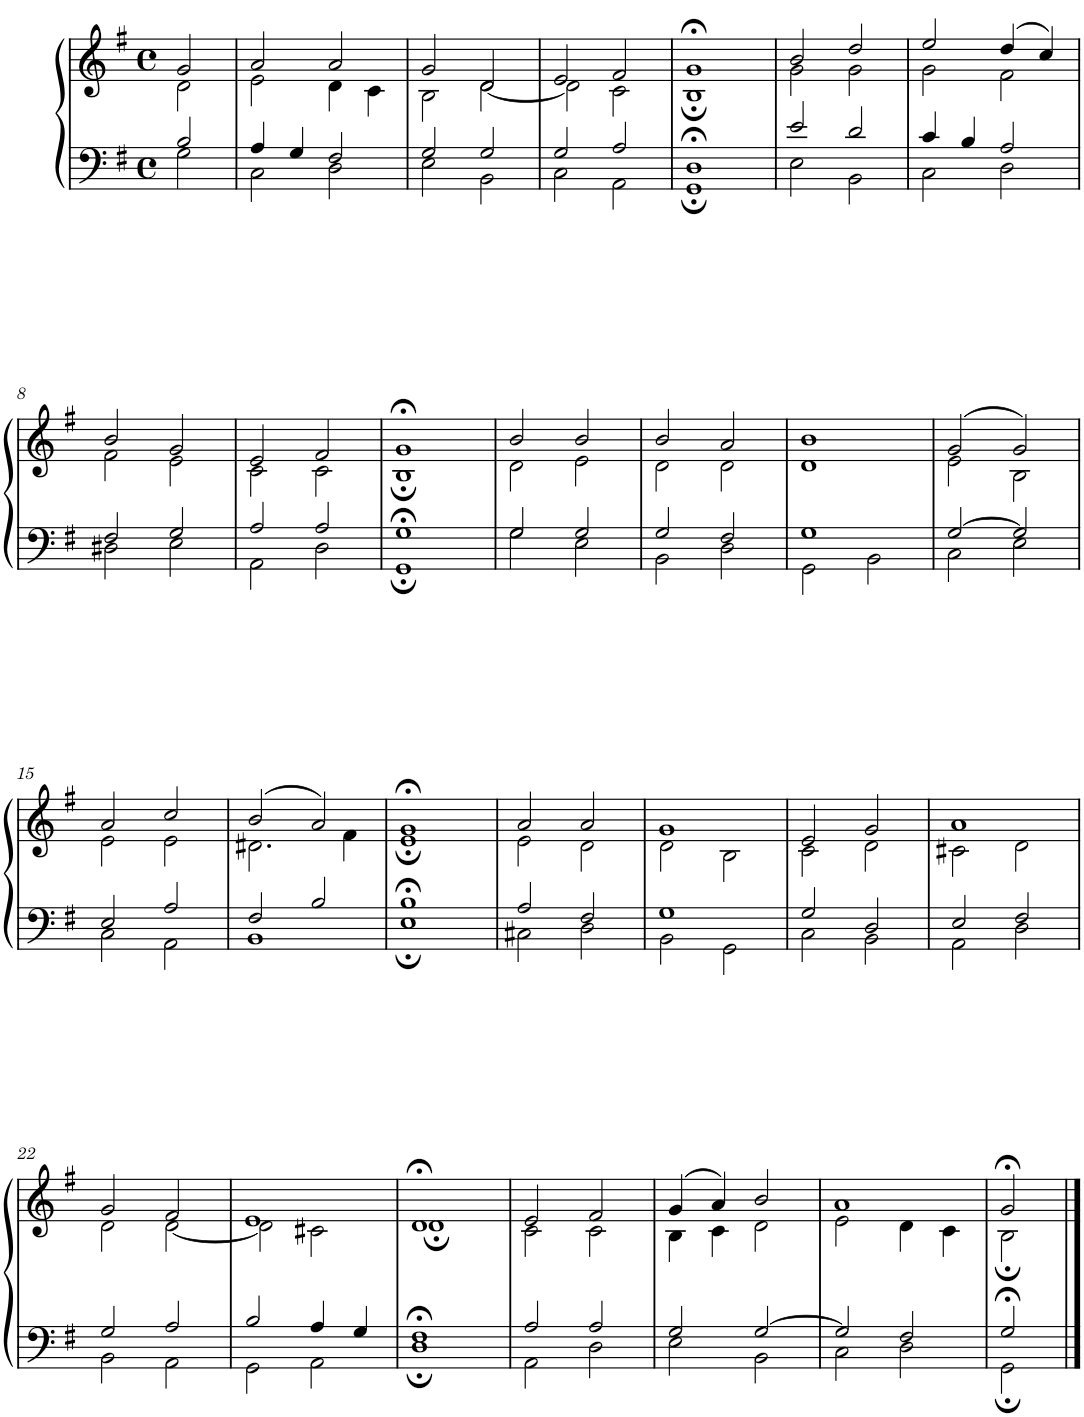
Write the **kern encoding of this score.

**kern	**kern
*part1	*part1
*staff2	*staff1
*I"Piano	*
*I'Pno.	*
*clefF4	*clefG2
*k[f#]	*k[f#]
*M4/4	*M4/4
*met(c)	*met(c)
=1	=1
*^	*^
2B/	2G\	2g/	2d\
=2	=2	=2	=2
4A/	2C\	2a/	2e\
4G/	.	.	.
2F#/	2D\	2a/	4d\
.	.	.	4c\
=3	=3	=3	=3
2G/	2E\	2g/	2B\
2G/	2BB\	2d/	[2d\
=4	=4	=4	=4
2G/	2C\	2e/	2d\]
2A/	2AA\	2f#/	2c\
=5	=5	=5	=5
1D;<	1GG;	1g;<	1B;
=6	=6	=6	=6
2e/	2E\	2b/	2g\
2d/	2BB\	2dd/	2g\
=7	=7	=7	=7
4c/	2C\	2ee/	2g\
4B/	.	.	.
2A/	2D\	(4dd/	2f#\
.	.	4cc/)	.
!!LO:LB:g=z	!!
=8	=8	=8	=8
2F#/	2D#X\	2b/	2f#\
2G/	2E\	2g/	2e\
=9	=9	=9	=9
2A/	2AA\	2e/	2c\
2A/	2D\	2f#/	2c\
=10	=10	=10	=10
1G;<	1GG;	1g;<	1B;
=11	=11	=11	=11
2G/	2G\	2b/	2d\
2G/	2E\	2b/	2e\
=12	=12	=12	=12
2G/	2BB\	2b/	2d\
2F#/	2D\	2a/	2d\
=13	=13	=13	=13
1G	2GG\	1b	1d
.	2BB\	.	.
=14	=14	=14	=14
[2G/	2C\	(2g/	2e\
2G/]	2E\	2g/)	2B\
!!LO:LB:g=z	!!
=15	=15	=15	=15
2E/	2C\	2a/	2e\
2A/	2AA\	2cc/	2e\
=16	=16	=16	=16
2F#/	1BB	(2b/	2.d#X\
2B/	.	2a/)	.
.	.	.	4f#\
=17	=17	=17	=17
1B;<	1E;	1g;<	1e;
=18	=18	=18	=18
2A/	2C#X\	2a/	2e\
2F#/	2D\	2a/	2d\
=19	=19	=19	=19
1G	2BB\	1g	2d\
.	2GG\	.	2B\
=20	=20	=20	=20
2G/	2C\	2e/	2c\
2D/	2BB\	2g/	2d\
=21	=21	=21	=21
2E/	2AA\	1a	2c#X\
2F#/	2D\	.	2d\
!!LO:LB:g=z	!!
=22	=22	=22	=22
2G/	2BB\	2g/	2d\
2A/	2AA\	2f#/	[2d\
=23	=23	=23	=23
2B/	2GG\	1e	2d\]
4A/	2AA\	.	2c#X\
4G/	.	.	.
=24	=24	=24	=24
1F#;<	1D;	1d;<	1d;
=25	=25	=25	=25
2A/	2AA\	2e/	2c\
2A/	2D\	2f#/	2c\
=26	=26	=26	=26
2G/	2E\	(4g/	4B\
.	.	4a/)	4c\
[2G/	2BB\	2b/	2d\
=27	=27	=27	=27
2G/]	2C\	1a	2e\
2F#/	2D\	.	4d\
.	.	.	4c\
=28	=28	=28	=28
2G;</	2GG;\	2g;</	2B;\
*v	*v	*	*
*	*v	*v
==	==
*-	*-
